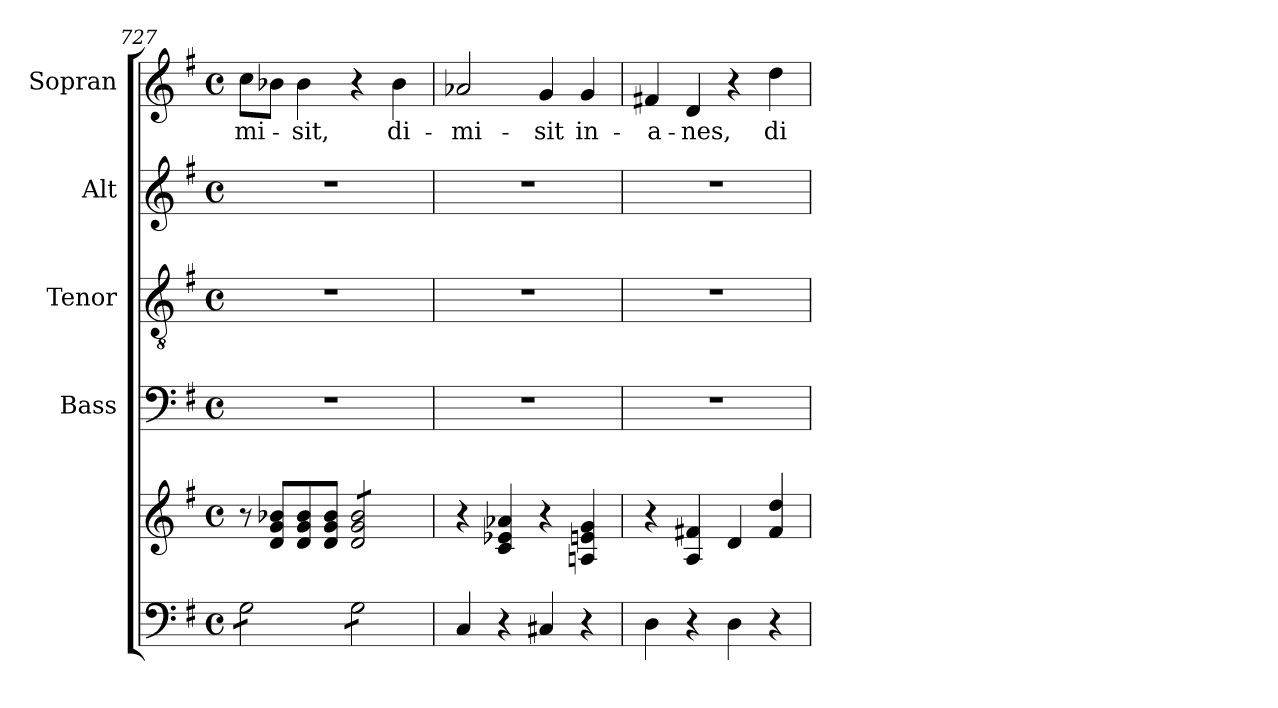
**kern	**kern	**kern	**kern	**kern	**kern	**text
*part5	*part5	*part4	*part3	*part2	*part1	*part1
*staff6	*staff5	*staff4	*staff3	*staff2	*staff1	*staff1
*	*	*I"Bass	*I"Tenor	*I"Alt	*I"Sopran	*
*	*	*I'B.	*I'T.	*I'A.	*I'S.	*
*clefF4	*clefG2	*clefF4	*clefGv2	*clefG2	*clefG2	*
*k[f#]	*k[f#]	*k[f#]	*k[f#]	*k[f#]	*k[f#]	*
*G:	*G:	*G:	*G:	*G:	*G:	*
*M4/4	*M4/4	*M4/4	*M4/4	*M4/4	*M4/4	*
*met(c)	*met(c)	*met(c)	*met(c)	*met(c)	*met(c)	*
=727	=727	=727	=727	=727	=727	=727
!	!	!	!	!	!	!LO:LY:b
*tremolo	*	*	*	*	*	*
8G\L	8r	1r	1r	1r	8cc\L	-mi-
8G\	8d/ 8g/ 8b-X/L	.	.	.	8b-X\J	.
!	!	!	!	!	!	!LO:LY:b
8G\	8d/ 8g/ 8b-/	.	.	.	4b-\	-sit,
8G\J	8d/ 8g/ 8b-/J	.	.	.	.	.
*	*tremolo	*	*	*	*	*
8G\L	8d/ 8g/ 8b-/L	.	.	.	4r	.
8G\	8d/ 8g/ 8b-/	.	.	.	.	.
!	!	!	!	!	!	!LO:LY:b
8G\	8d/ 8g/ 8b-/	.	.	.	4b-\	di-
8G\J	8d/ 8g/ 8b-/J	.	.	.	.	.
*	*Xtremolo	*	*	*	*	*
*Xtremolo	*	*	*	*	*	*
=728	=728	=728	=728	=728	=728	=728
!	!	!	!	!	!	!LO:LY:b
4C/	4r	1r	1r	1r	2a-X/	-mi-
4r	4c/ 4e-X/ 4a-X/	.	.	.	.	.
!	!	!	!	!	!	!LO:LY:b
4C#X/	4r	.	.	.	4g/	-sit
!	!	!	!	!	!	!LO:LY:b
4r	4An/ 4en/ 4g/	.	.	.	4g/	in-
=729	=729	=729	=729	=729	=729	=729
!	!	!	!	!	!	!LO:LY:b
4D\	4r	1r	1r	1r	4f#X/	-a-
!	!	!	!	!	!	!LO:LY:b
4r	4A/ 4f#X/	.	.	.	4d/	-nes,
4D\	4d/	.	.	.	4r	.
!	!	!	!	!	!	!LO:LY:b
4r	4f#/ 4dd/	.	.	.	4dd\	di-
=	=	=	=	=	=	=
*-	*-	*-	*-	*-	*-	*-
